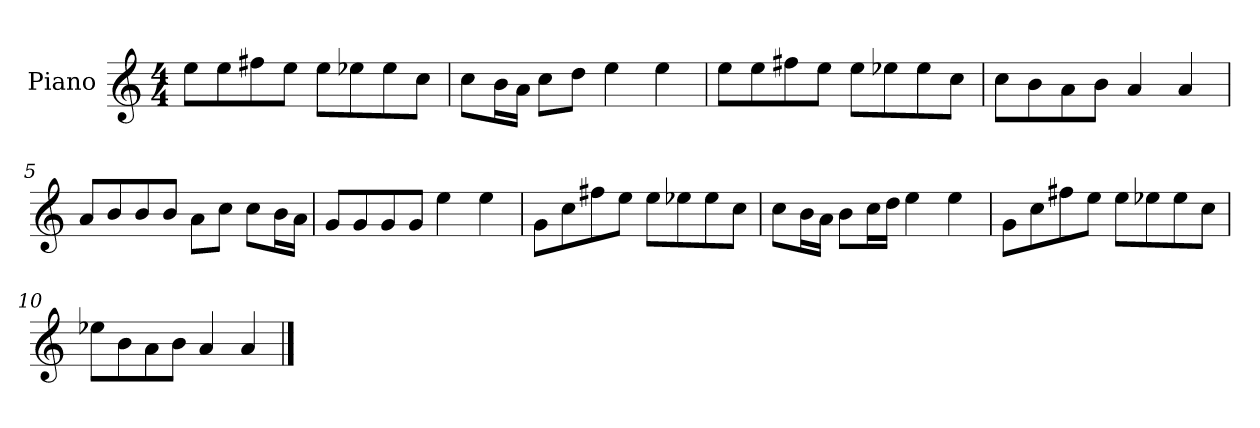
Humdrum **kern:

**kern
*part1
*staff1
*I"Piano
*I'P-no
*clefG2
*k[]
*M4/4
*MM90
=1
8ee\L
8ee\
8ff#X\
8ee\J
8ee\L
8ee-X\
8ee-\
8cc\J
=2
8cc\L
16b\L
16a\JJ
8cc\L
8dd\J
4ee\
4ee\
=3
8ee\L
8ee\
8ff#X\
8ee\J
8ee\L
8ee-X\
8ee-\
8cc\J
=4
8cc\L
8b\
8a\
8b\J
4a/
4a/
=5
8a/L
8b/
8b/
8b/J
8a\L
8cc\J
8cc\L
16b\L
16a\JJ
!!LO:LB:g=z
=6
8g/L
8g/
8g/
8g/J
4ee\
4ee\
=7
8g\L
8cc\
8ff#X\
8ee\J
8ee\L
8ee-X\
8ee-\
8cc\J
=8
8cc\L
16b\L
16a\JJ
8b\L
16cc\L
16dd\JJ
4ee\
4ee\
=9
8g\L
8cc\
8ff#X\
8ee\J
8ee\L
8ee-X\
8ee-\
8cc\J
=10
8ee-X\L
8b\
8a\
8b\J
4a/
4a/
==
*-
